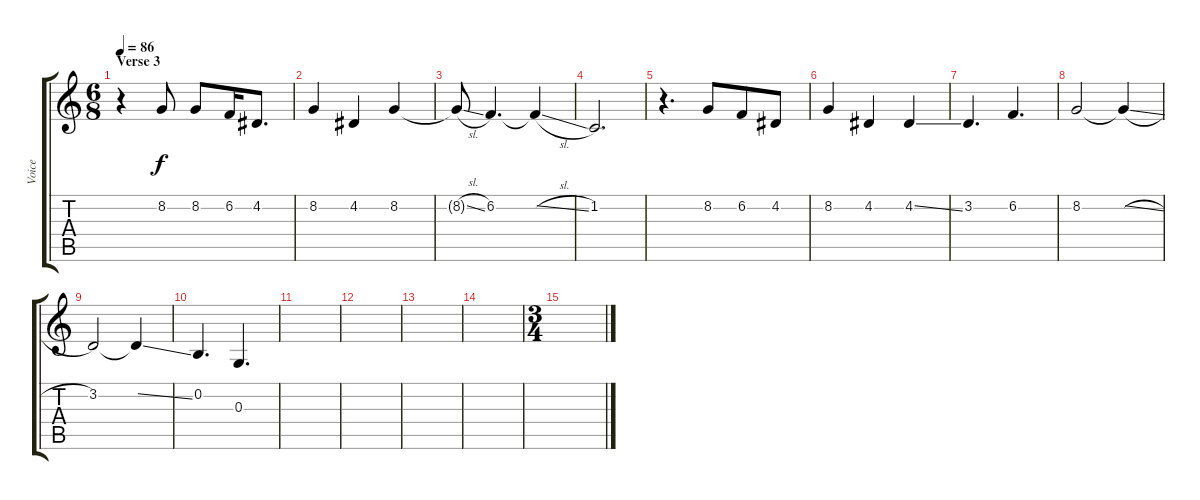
\track ("Voice" "Voice") {instrument tenorsax}
\staff {score tabs}
\tuning (E4 B3 G3 D3 A2 E2) {hide}
\ts (6 8)
\section ("" "Verse 3")
\tempo 86
\clef g2
\ks c
r.4{dy f} 8.2.8 8.2.8 6.2.16 4.2.8{d} |
8.2.4 4.2.4 8.2.4 |
8.2{sl t}.8 6.2.4{d} 6.2{sl t}.4 |
1.2.2{d} |
r.4{d} 8.2.8 6.2.8 4.2.8 |
8.2.4 4.2.4 4.2{ss}.4 |
3.2.4{d} 6.2.4{d} |
8.2.2 8.2{sl t}.4 |
3.2.2 3.2{ss t}.4 |
0.2.4{d} 0.3.4{d} |
|
|
|
|
\ts (3 4)
